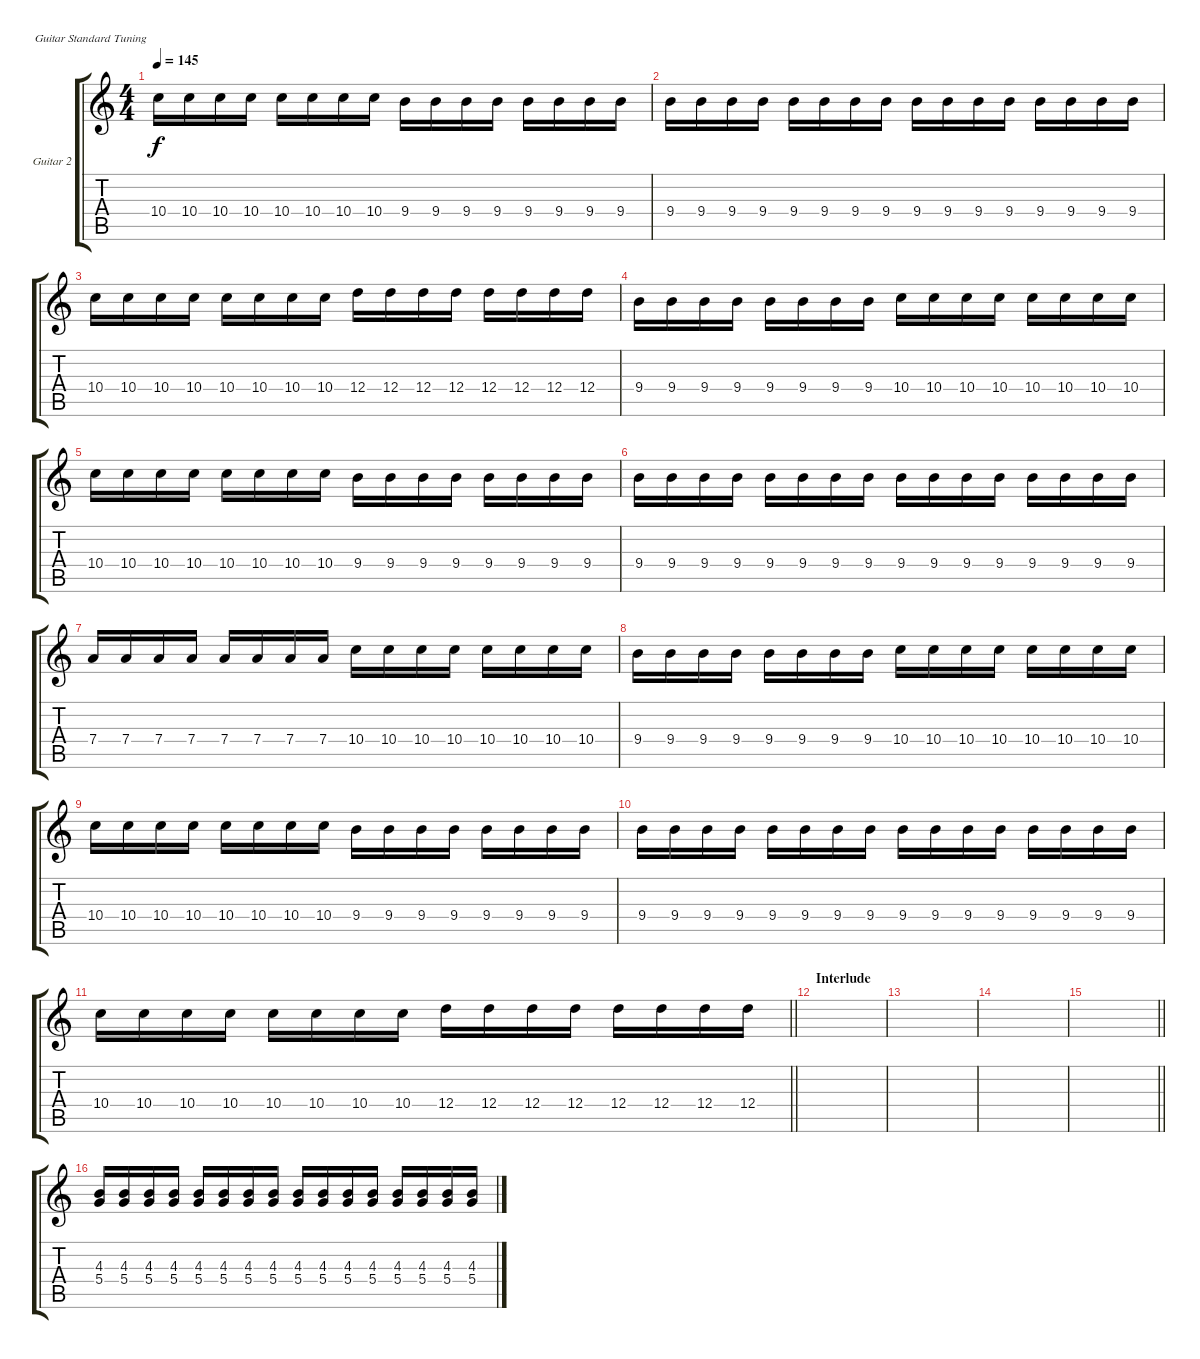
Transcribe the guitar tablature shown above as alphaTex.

\defaultSystemsLayout 4
\bracketExtendMode groupsimilarinstruments
\firstSystemTrackNameOrientation horizontal
\otherSystemsTrackNameOrientation horizontal
\track ("Guitar 2" "Guitar 2") {instrument distortionguitar}
\staff {score tabs}
\tuning (E4 B3 G3 D3 A2 E2)
\ts (4 4)
\tempo 145
\clef g2
\ks c
10.4.16{dy f} 10.4.16 10.4.16 10.4.16 10.4.16 10.4.16 10.4.16 10.4.16 9.4.16 9.4.16 9.4.16 9.4.16 9.4.16 9.4.16 9.4.16 9.4.16 |
9.4.16 9.4.16 9.4.16 9.4.16 9.4.16 9.4.16 9.4.16 9.4.16 9.4.16 9.4.16 9.4.16 9.4.16 9.4.16 9.4.16 9.4.16 9.4.16 |
10.4.16 10.4.16 10.4.16 10.4.16 10.4.16 10.4.16 10.4.16 10.4.16 12.4.16 12.4.16 12.4.16 12.4.16 12.4.16 12.4.16 12.4.16 12.4.16 |
\scale
0.333333 9.4.16 9.4.16 9.4.16 9.4.16 9.4.16 9.4.16 9.4.16 9.4.16 10.4.16 10.4.16 10.4.16 10.4.16 10.4.16 10.4.16 10.4.16 10.4.16 |
\scale
0.333333 10.4.16 10.4.16 10.4.16 10.4.16 10.4.16 10.4.16 10.4.16 10.4.16 9.4.16 9.4.16 9.4.16 9.4.16 9.4.16 9.4.16 9.4.16 9.4.16 |
\scale
0.333333 9.4.16 9.4.16 9.4.16 9.4.16 9.4.16 9.4.16 9.4.16 9.4.16 9.4.16 9.4.16 9.4.16 9.4.16 9.4.16 9.4.16 9.4.16 9.4.16 |
\scale
0.333333 7.4.16 7.4.16 7.4.16 7.4.16 7.4.16 7.4.16 7.4.16 7.4.16 10.4.16 10.4.16 10.4.16 10.4.16 10.4.16 10.4.16 10.4.16 10.4.16 |
\scale
0.333333 9.4.16 9.4.16 9.4.16 9.4.16 9.4.16 9.4.16 9.4.16 9.4.16 10.4.16 10.4.16 10.4.16 10.4.16 10.4.16 10.4.16 10.4.16 10.4.16 |
\scale
0.333333 10.4.16 10.4.16 10.4.16 10.4.16 10.4.16 10.4.16 10.4.16 10.4.16 9.4.16 9.4.16 9.4.16 9.4.16 9.4.16 9.4.16 9.4.16 9.4.16 |
\scale
0.333333 9.4.16 9.4.16 9.4.16 9.4.16 9.4.16 9.4.16 9.4.16 9.4.16 9.4.16 9.4.16 9.4.16 9.4.16 9.4.16 9.4.16 9.4.16 9.4.16 |
\scale
0.333333
\barLineRight lightlight
10.4.16 10.4.16 10.4.16 10.4.16 10.4.16 10.4.16 10.4.16 10.4.16 12.4.16 12.4.16 12.4.16 12.4.16 12.4.16 12.4.16 12.4.16 12.4.16 |
\section ("" "Interlude")
\scale
0.333333 |
\scale
0.333333 |
\scale
0.333333 |
\scale
0.333333
\barLineRight lightlight
|
\scale
0.333333 (4.3 5.4).16 (4.3 5.4).16 (4.3 5.4).16 (4.3 5.4).16 (4.3 5.4).16 (4.3 5.4).16 (4.3 5.4).16 (4.3 5.4).16 (4.3 5.4).16 (4.3 5.4).16 (4.3 5.4).16 (4.3 5.4).16 (4.3 5.4).16 (4.3 5.4).16 (4.3 5.4).16 (4.3 5.4).16
